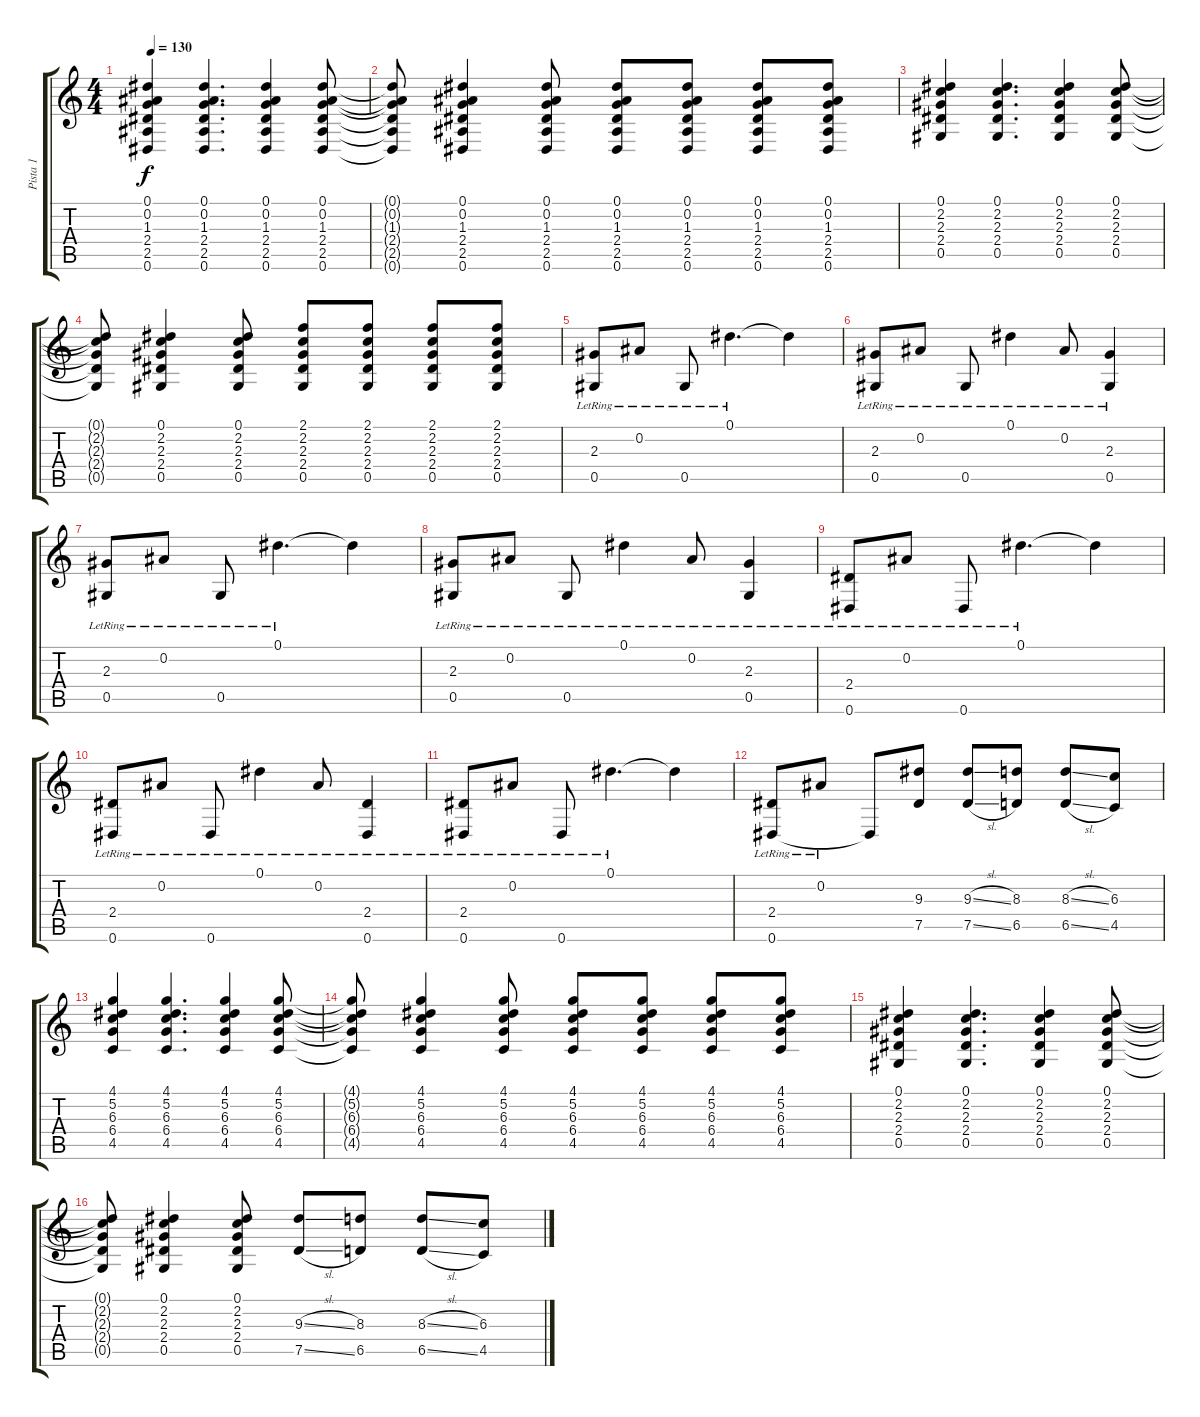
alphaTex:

\track ("Pista 1" "Pista 1") {instrument acousticguitarsteel}
\staff {score tabs}
\tuning (Eb4 Bb3 Gb3 Db3 Ab2 Eb2) {hide}
\ts (4 4)
\tempo 130
\clef g2
\ks c
(0.1 0.2 1.3 2.4 2.5 0.6).4{dy f} (0.1 0.2 1.3 2.4 2.5 0.6).4{d} (0.1 0.2 1.3 2.4 2.5 0.6).4 (0.1 0.2 1.3 2.4 2.5 0.6).8 |
(0.1{t} 0.2{t} 1.3{t} 2.4{t} 2.5{t} 0.6{t}).8 (0.1 0.2 1.3 2.4 2.5 0.6).4 (0.1 0.2 1.3 2.4 2.5 0.6).8 (0.1 0.2 1.3 2.4 2.5 0.6).8 (0.1 0.2 1.3 2.4 2.5 0.6).8 (0.1 0.2 1.3 2.4 2.5 0.6).8 (0.1 0.2 1.3 2.4 2.5 0.6).8 |
(0.1 2.2 2.3 2.4 0.5).4 (0.1 2.2 2.3 2.4 0.5).4{d} (0.1 2.2 2.3 2.4 0.5).4 (0.1 2.2 2.3 2.4 0.5).8 |
(0.1{t} 2.2{t} 2.3{t} 2.4{t} 0.5{t}).8 (0.1 2.2 2.3 2.4 0.5).4 (0.1 2.2 2.3 2.4 0.5).8 (2.1 2.2 2.3 2.4 0.5).8 (2.1 2.2 2.3 2.4 0.5).8 (2.1 2.2 2.3 2.4 0.5).8 (2.1 2.2 2.3 2.4 0.5).8 |
(2.3{lr} 0.5{lr}).8 0.2{lr}.8 0.5{lr}.8 0.1{lr}.4{d} 0.1{t}.4 |
(2.3{lr} 0.5{lr}).8 0.2{lr}.8 0.5{lr}.8 0.1{lr}.4 0.2{lr}.8 (2.3{lr} 0.5{lr}).4 |
(2.3{lr} 0.5{lr}).8 0.2{lr}.8 0.5{lr}.8 0.1{lr}.4{d} 0.1{t}.4 |
(2.3{lr} 0.5{lr}).8 0.2{lr}.8 0.5{lr}.8 0.1{lr}.4 0.2{lr}.8 (2.3{lr} 0.5{lr}).4 |
(2.4{lr} 0.6{lr}).8 0.2{lr}.8 0.6{lr}.8 0.1{lr}.4{d} 0.1{t}.4 |
(2.4{lr} 0.6{lr}).8 0.2{lr}.8 0.6{lr}.8 0.1{lr}.4 0.2{lr}.8 (2.4{lr} 0.6{lr}).4 |
(2.4{lr} 0.6{lr}).8 0.2{lr}.8 0.6{lr}.8 0.1{lr}.4{d} 0.1{t}.4 |
(2.4{lr} 0.6{lr}).8 0.2{lr}.8 0.6{t}.8 (9.3 7.5).8 (9.3{sl} 7.5{sl}).8 (8.3 6.5).8 (8.3{sl} 6.5{sl}).8 (6.3 4.5).8 |
(4.1 5.2 6.3 6.4 4.5).4 (4.1 5.2 6.3 6.4 4.5).4{d} (4.1 5.2 6.3 6.4 4.5).4 (4.1 5.2 6.3 6.4 4.5).8 |
(4.1{t} 5.2{t} 6.3{t} 6.4{t} 4.5{t}).8 (4.1 5.2 6.3 6.4 4.5).4 (4.1 5.2 6.3 6.4 4.5).8 (4.1 5.2 6.3 6.4 4.5).8 (4.1 5.2 6.3 6.4 4.5).8 (4.1 5.2 6.3 6.4 4.5).8 (4.1 5.2 6.3 6.4 4.5).8 |
(0.1 2.2 2.3 2.4 0.5).4 (0.1 2.2 2.3 2.4 0.5).4{d} (0.1 2.2 2.3 2.4 0.5).4 (0.1 2.2 2.3 2.4 0.5).8 |
(0.1{t} 2.2{t} 2.3{t} 2.4{t} 0.5{t}).8 (0.1 2.2 2.3 2.4 0.5).4 (0.1 2.2 2.3 2.4 0.5).8 (9.3{sl} 7.5{sl}).8 (8.3 6.5).8 (8.3{sl} 6.5{sl}).8 (6.3 4.5).8
